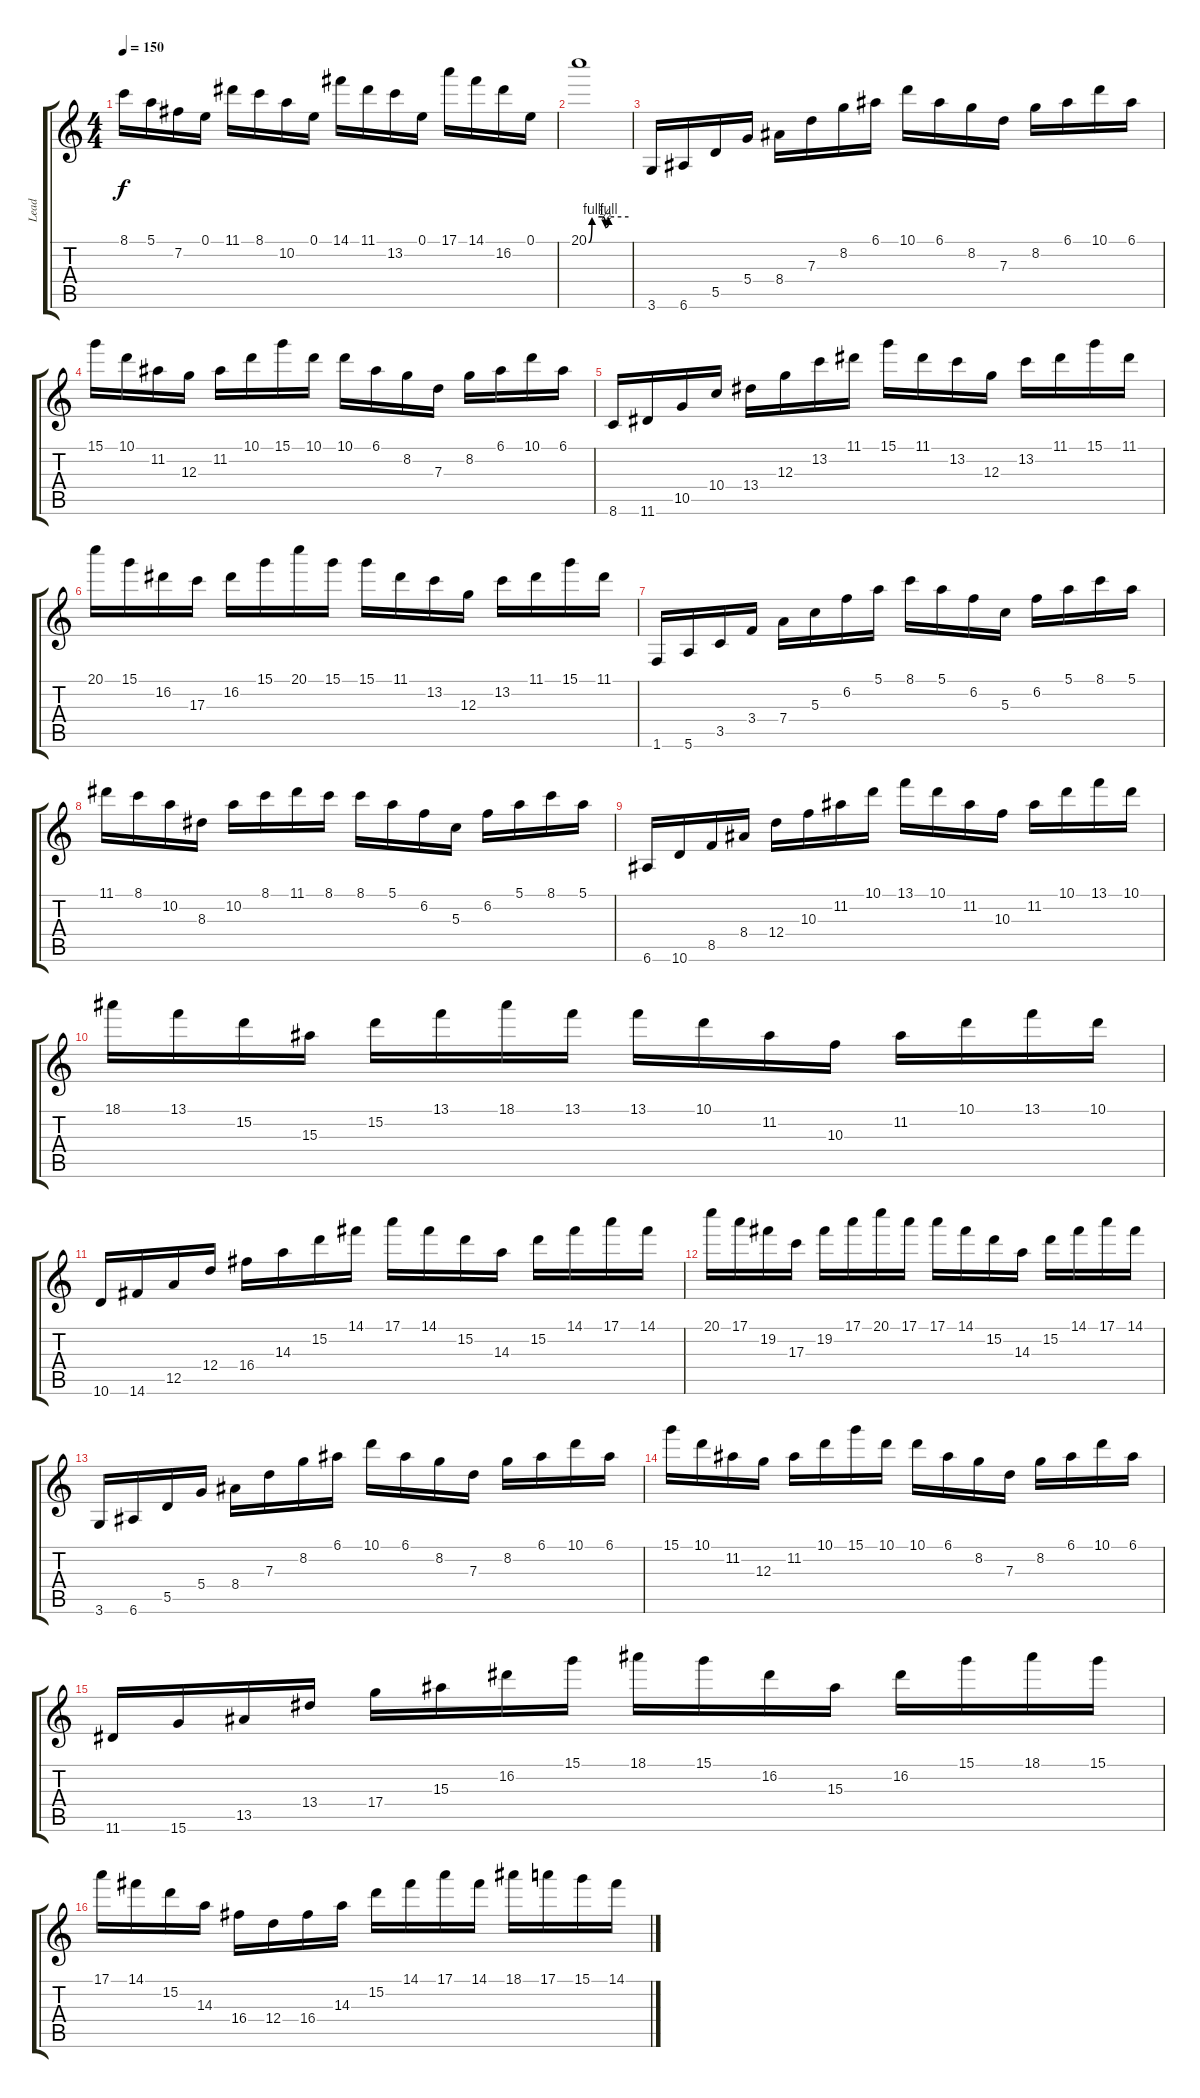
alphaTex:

\track ("Lead" "Lead") {instrument distortionguitar}
\staff {score tabs}
\tuning (E4 B3 G3 D3 A2 E2) {hide}
\ts (4 4)
\tempo 150
\clef g2
\ks c
8.1.16{dy f} 5.1.16 7.2.16 0.1.16 11.1.16 8.1.16 10.2.16 0.1.16 14.1.16 11.1.16 13.2.16 0.1.16 17.1.16 14.1.16 16.2.16 0.1.16 |
20.1{be (custom 0 0 5 4 20 4 25 2 30 4 60 4)}.1 |
3.6.16 6.6.16 5.5.16 5.4.16 8.4.16 7.3.16 8.2.16 6.1.16 10.1.16 6.1.16 8.2.16 7.3.16 8.2.16 6.1.16 10.1.16 6.1.16 |
15.1.16 10.1.16 11.2.16 12.3.16 11.2.16 10.1.16 15.1.16 10.1.16 10.1.16 6.1.16 8.2.16 7.3.16 8.2.16 6.1.16 10.1.16 6.1.16 |
8.6.16 11.6.16 10.5.16 10.4.16 13.4.16 12.3.16 13.2.16 11.1.16 15.1.16 11.1.16 13.2.16 12.3.16 13.2.16 11.1.16 15.1.16 11.1.16 |
20.1.16 15.1.16 16.2.16 17.3.16 16.2.16 15.1.16 20.1.16 15.1.16 15.1.16 11.1.16 13.2.16 12.3.16 13.2.16 11.1.16 15.1.16 11.1.16 |
1.6.16 5.6.16 3.5.16 3.4.16 7.4.16 5.3.16 6.2.16 5.1.16 8.1.16 5.1.16 6.2.16 5.3.16 6.2.16 5.1.16 8.1.16 5.1.16 |
11.1.16 8.1.16 10.2.16 8.3.16 10.2.16 8.1.16 11.1.16 8.1.16 8.1.16 5.1.16 6.2.16 5.3.16 6.2.16 5.1.16 8.1.16 5.1.16 |
6.6.16 10.6.16 8.5.16 8.4.16 12.4.16 10.3.16 11.2.16 10.1.16 13.1.16 10.1.16 11.2.16 10.3.16 11.2.16 10.1.16 13.1.16 10.1.16 |
18.1.16 13.1.16 15.2.16 15.3.16 15.2.16 13.1.16 18.1.16 13.1.16 13.1.16 10.1.16 11.2.16 10.3.16 11.2.16 10.1.16 13.1.16 10.1.16 |
10.6.16 14.6.16 12.5.16 12.4.16 16.4.16 14.3.16 15.2.16 14.1.16 17.1.16 14.1.16 15.2.16 14.3.16 15.2.16 14.1.16 17.1.16 14.1.16 |
20.1.16 17.1.16 19.2.16 17.3.16 19.2.16 17.1.16 20.1.16 17.1.16 17.1.16 14.1.16 15.2.16 14.3.16 15.2.16 14.1.16 17.1.16 14.1.16 |
3.6.16 6.6.16 5.5.16 5.4.16 8.4.16 7.3.16 8.2.16 6.1.16 10.1.16 6.1.16 8.2.16 7.3.16 8.2.16 6.1.16 10.1.16 6.1.16 |
15.1.16 10.1.16 11.2.16 12.3.16 11.2.16 10.1.16 15.1.16 10.1.16 10.1.16 6.1.16 8.2.16 7.3.16 8.2.16 6.1.16 10.1.16 6.1.16 |
11.6.16 15.6.16 13.5.16 13.4.16 17.4.16 15.3.16 16.2.16 15.1.16 18.1.16 15.1.16 16.2.16 15.3.16 16.2.16 15.1.16 18.1.16 15.1.16 |
17.1.16 14.1.16 15.2.16 14.3.16 16.4.16 12.4.16 16.4.16 14.3.16 15.2.16 14.1.16 17.1.16 14.1.16 18.1.16 17.1.16 15.1.16 14.1.16
